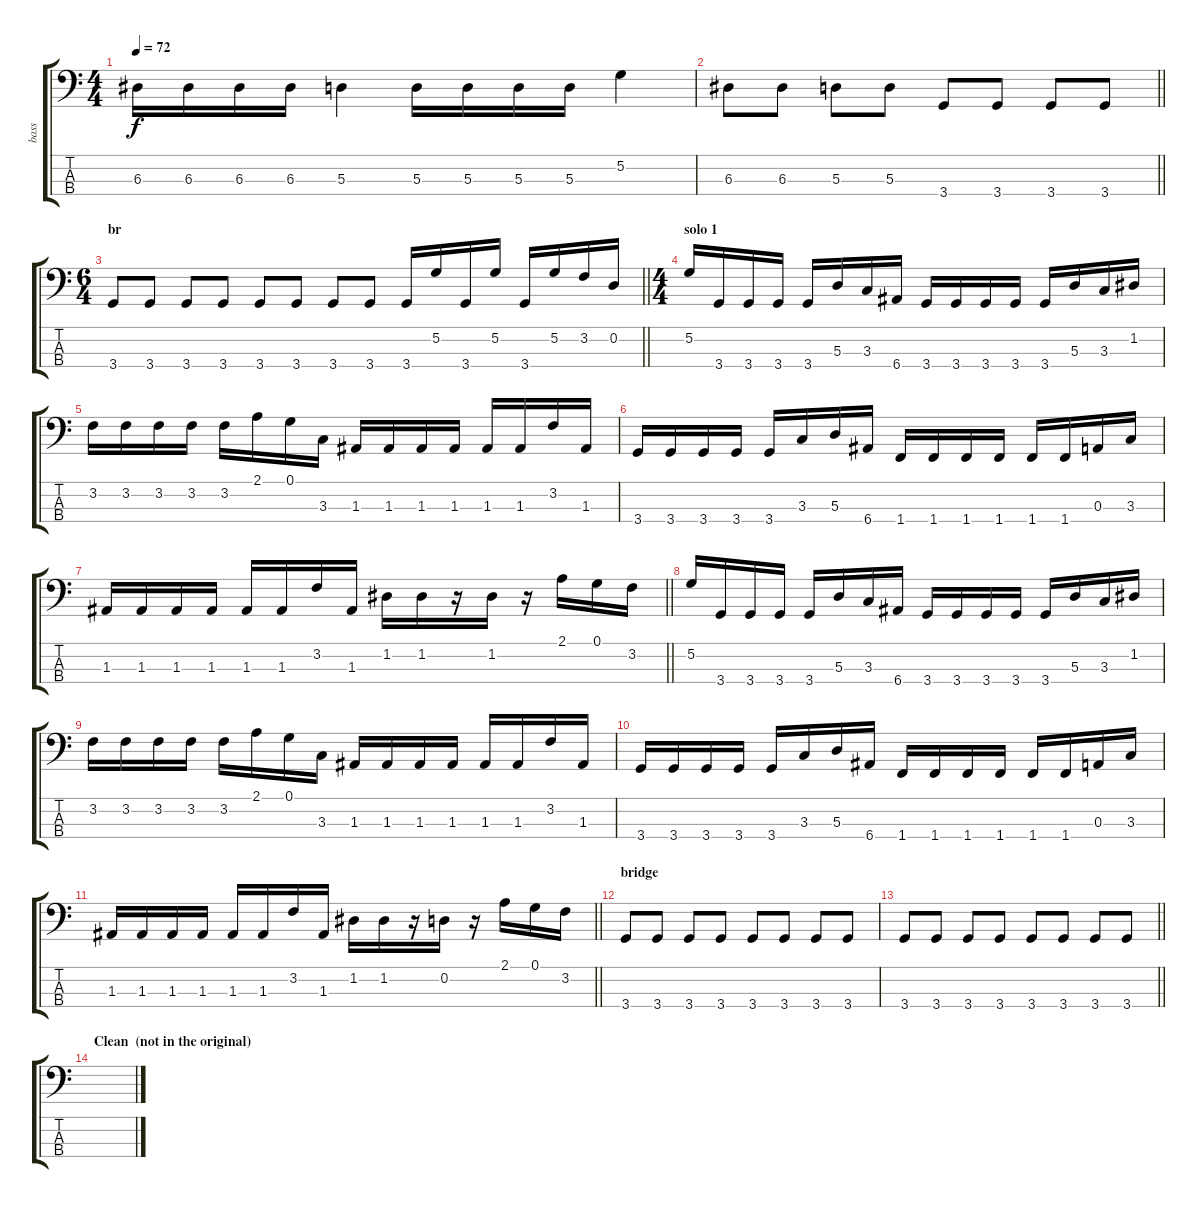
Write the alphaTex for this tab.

\track ("bass" "bass") {instrument electricbassfinger}
\staff {score tabs}
\tuning (G2 D2 A1 E1) {hide}
\ts (4 4)
\tempo 72
\clef f4
\ks c
6.3.16{dy f} 6.3.16 6.3.16 6.3.16 5.3.4 5.3.16 5.3.16 5.3.16 5.3.16 5.2.4 |
\barLineRight lightlight
6.3.8 6.3.8 5.3.8 5.3.8 3.4.8 3.4.8 3.4.8 3.4.8 |
\ts (6 4)
\section ("" "br")
\barLineRight lightlight
3.4.8 3.4.8 3.4.8 3.4.8 3.4.8 3.4.8 3.4.8 3.4.8 3.4.16 5.2.16 3.4.16 5.2.16 3.4.16 5.2.16 3.2.16 0.2.16 |
\ts (4 4)
\section ("" "solo 1")
5.2.16 3.4.16 3.4.16 3.4.16 3.4.16 5.3.16 3.3.16 6.4.16 3.4.16 3.4.16 3.4.16 3.4.16 3.4.16 5.3.16 3.3.16 1.2.16 |
3.2.16 3.2.16 3.2.16 3.2.16 3.2.16 2.1.16 0.1.16 3.3.16 1.3.16 1.3.16 1.3.16 1.3.16 1.3.16 1.3.16 3.2.16 1.3.16 |
3.4.16 3.4.16 3.4.16 3.4.16 3.4.16 3.3.16 5.3.16 6.4.16 1.4.16 1.4.16 1.4.16 1.4.16 1.4.16 1.4.16 0.3.16 3.3.16 |
\barLineRight lightlight
1.3.16 1.3.16 1.3.16 1.3.16 1.3.16 1.3.16 3.2.16 1.3.16 1.2.16 1.2.16 r.16 1.2.16 r.16 2.1.16 0.1.16 3.2.16 |
\section ("" "")
5.2.16 3.4.16 3.4.16 3.4.16 3.4.16 5.3.16 3.3.16 6.4.16 3.4.16 3.4.16 3.4.16 3.4.16 3.4.16 5.3.16 3.3.16 1.2.16 |
3.2.16 3.2.16 3.2.16 3.2.16 3.2.16 2.1.16 0.1.16 3.3.16 1.3.16 1.3.16 1.3.16 1.3.16 1.3.16 1.3.16 3.2.16 1.3.16 |
3.4.16 3.4.16 3.4.16 3.4.16 3.4.16 3.3.16 5.3.16 6.4.16 1.4.16 1.4.16 1.4.16 1.4.16 1.4.16 1.4.16 0.3.16 3.3.16 |
\barLineRight lightlight
1.3.16 1.3.16 1.3.16 1.3.16 1.3.16 1.3.16 3.2.16 1.3.16 1.2.16 1.2.16 r.16 0.2.16 r.16 2.1.16 0.1.16 3.2.16 |
\section ("" "bridge")
3.4.8 3.4.8 3.4.8 3.4.8 3.4.8 3.4.8 3.4.8 3.4.8 |
\barLineRight lightlight
3.4.8 3.4.8 3.4.8 3.4.8 3.4.8 3.4.8 3.4.8 3.4.8 |
\section ("" "Clean  (not in the original)")
